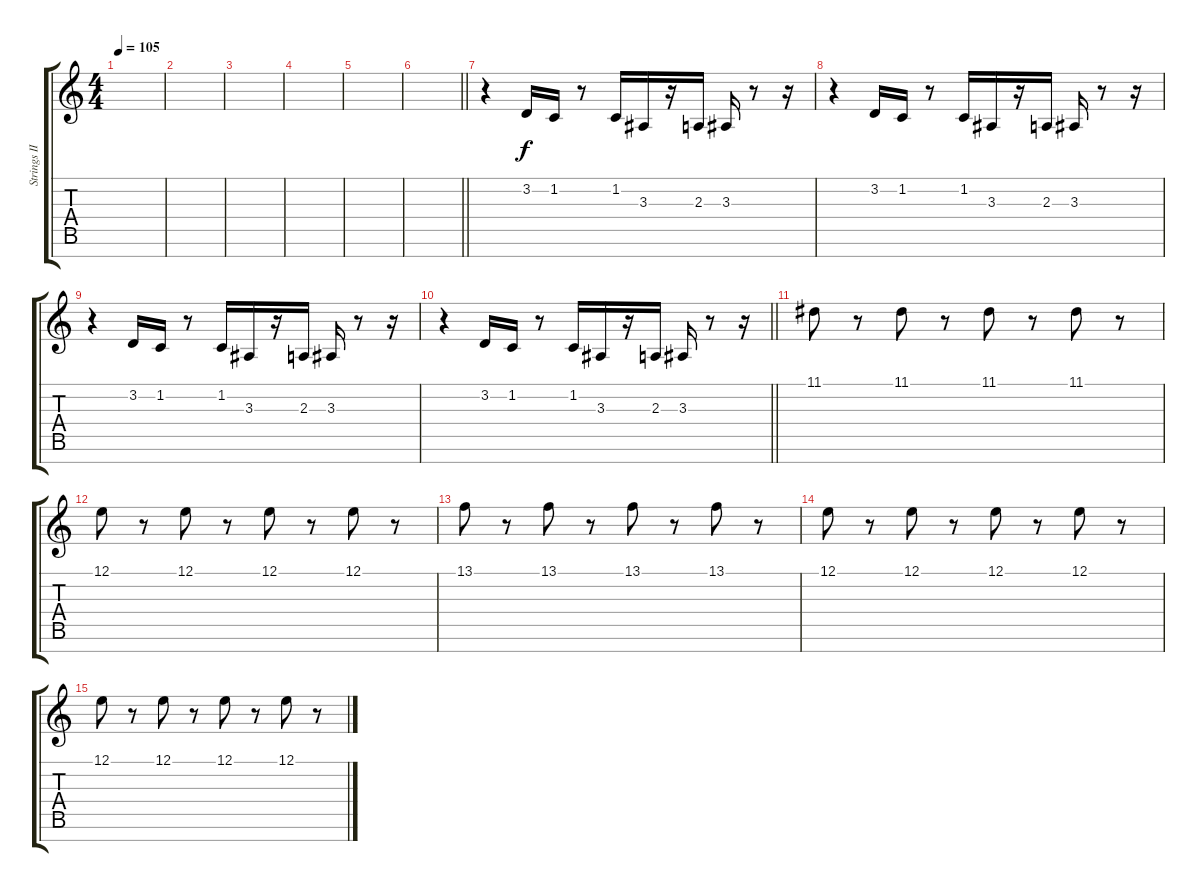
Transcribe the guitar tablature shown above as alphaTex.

\track ("Strings II" "Strings II") {instrument stringensemble1}
\staff {score tabs}
\tuning (E4 B3 G3 D3 A2 E2 B1) {hide}
\ts (4 4)
\tempo 105
\clef g2
\ks c
|
|
|
|
|
\barLineRight lightlight
|
\section ("" "")
r.4 3.2.16 1.2.16 r.8 1.2.16 3.3.16 r.16 2.3.16 3.3.16 r.8 r.16 |
r.4 3.2.16 1.2.16 r.8 1.2.16 3.3.16 r.16 2.3.16 3.3.16 r.8 r.16 |
r.4 3.2.16 1.2.16 r.8 1.2.16 3.3.16 r.16 2.3.16 3.3.16 r.8 r.16 |
\barLineRight lightlight
r.4 3.2.16 1.2.16 r.8 1.2.16 3.3.16 r.16 2.3.16 3.3.16 r.8 r.16 |
\section ("" "")
11.1.8 r.8 11.1.8 r.8 11.1.8 r.8 11.1.8 r.8 |
12.1.8 r.8 12.1.8 r.8 12.1.8 r.8 12.1.8 r.8 |
13.1.8 r.8 13.1.8 r.8 13.1.8 r.8 13.1.8 r.8 |
12.1.8 r.8 12.1.8 r.8 12.1.8 r.8 12.1.8 r.8 |
12.1.8{volume 0} r.8 12.1.8 r.8 12.1.8 r.8 12.1.8 r.8
